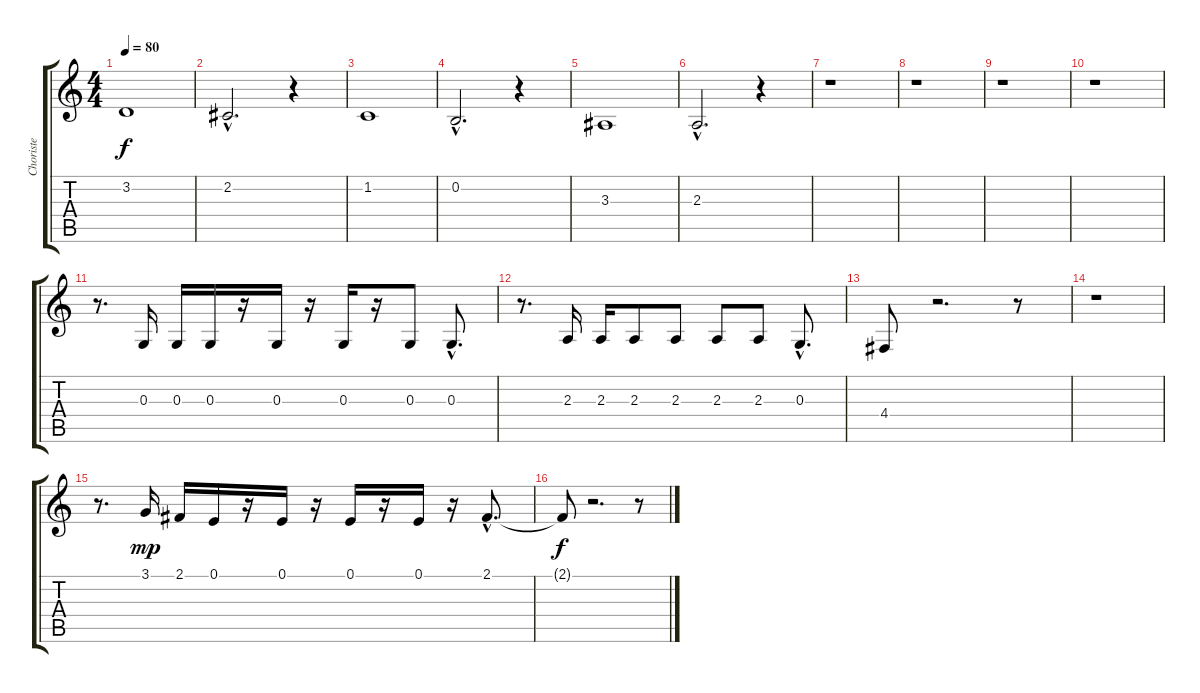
\track ("Choriste" "Choriste") {instrument voiceoohs}
\staff {score tabs}
\tuning (E4 B3 G3 D3 A2 E2) {hide}
\ts (4 4)
\tempo 80
\clef g2
\ks c
3.2.1{dy f} |
2.2{hac}.2{d} r.4 |
1.2.1 |
0.2{hac}.2{d} r.4 |
3.3.1 |
2.3{hac}.2{d} r.4 |
r.1 |
r.1 |
r.1 |
r.1 |
r.8{d} 0.3.16 0.3.16 0.3.16 r.16 0.3.16 r.16 0.3.16 r.16 0.3.8 0.3{hac}.8{d} |
r.8{d} 2.3.16 2.3.16 2.3.8 2.3.8 2.3.8 2.3.8 0.3{hac}.8{d} |
4.4.8 r.2{d} r.8 |
r.1 |
r.8{d} 3.1.16{dy mp} 2.1.16 0.1.16 r.16 0.1.16 r.16 0.1.16 r.16 0.1.16 r.16 2.1{hac}.8{d} |
2.1{t}.8{dy f} r.2{d} r.8
